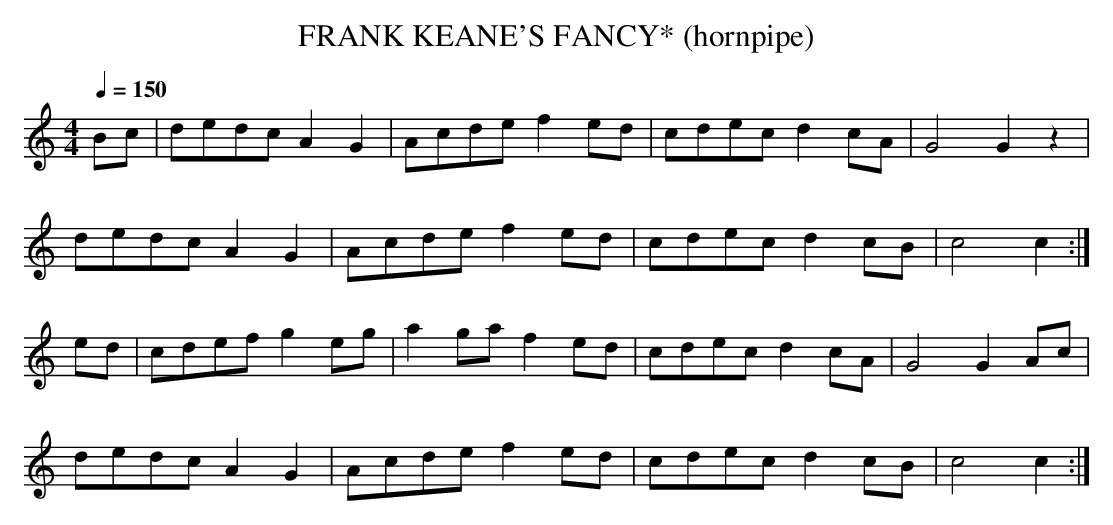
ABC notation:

X:1
T:FRANK KEANE'S FANCY* (hornpipe)
Q:1/4=150
M:4/4
L:1/8
K:C
Bc|dedc A2G2|Acde f2ed|cdec d2cA|G4 G2z2|
dedc A2G2|Acde f2ed|cdec d2cB|c4 c2 :|
ed|cdef g2eg|a2ga f2ed|cdec d2cA|G4 G2Ac|
dedc A2G2|Acde f2ed|cdec d2cB|c4 c2 :|
